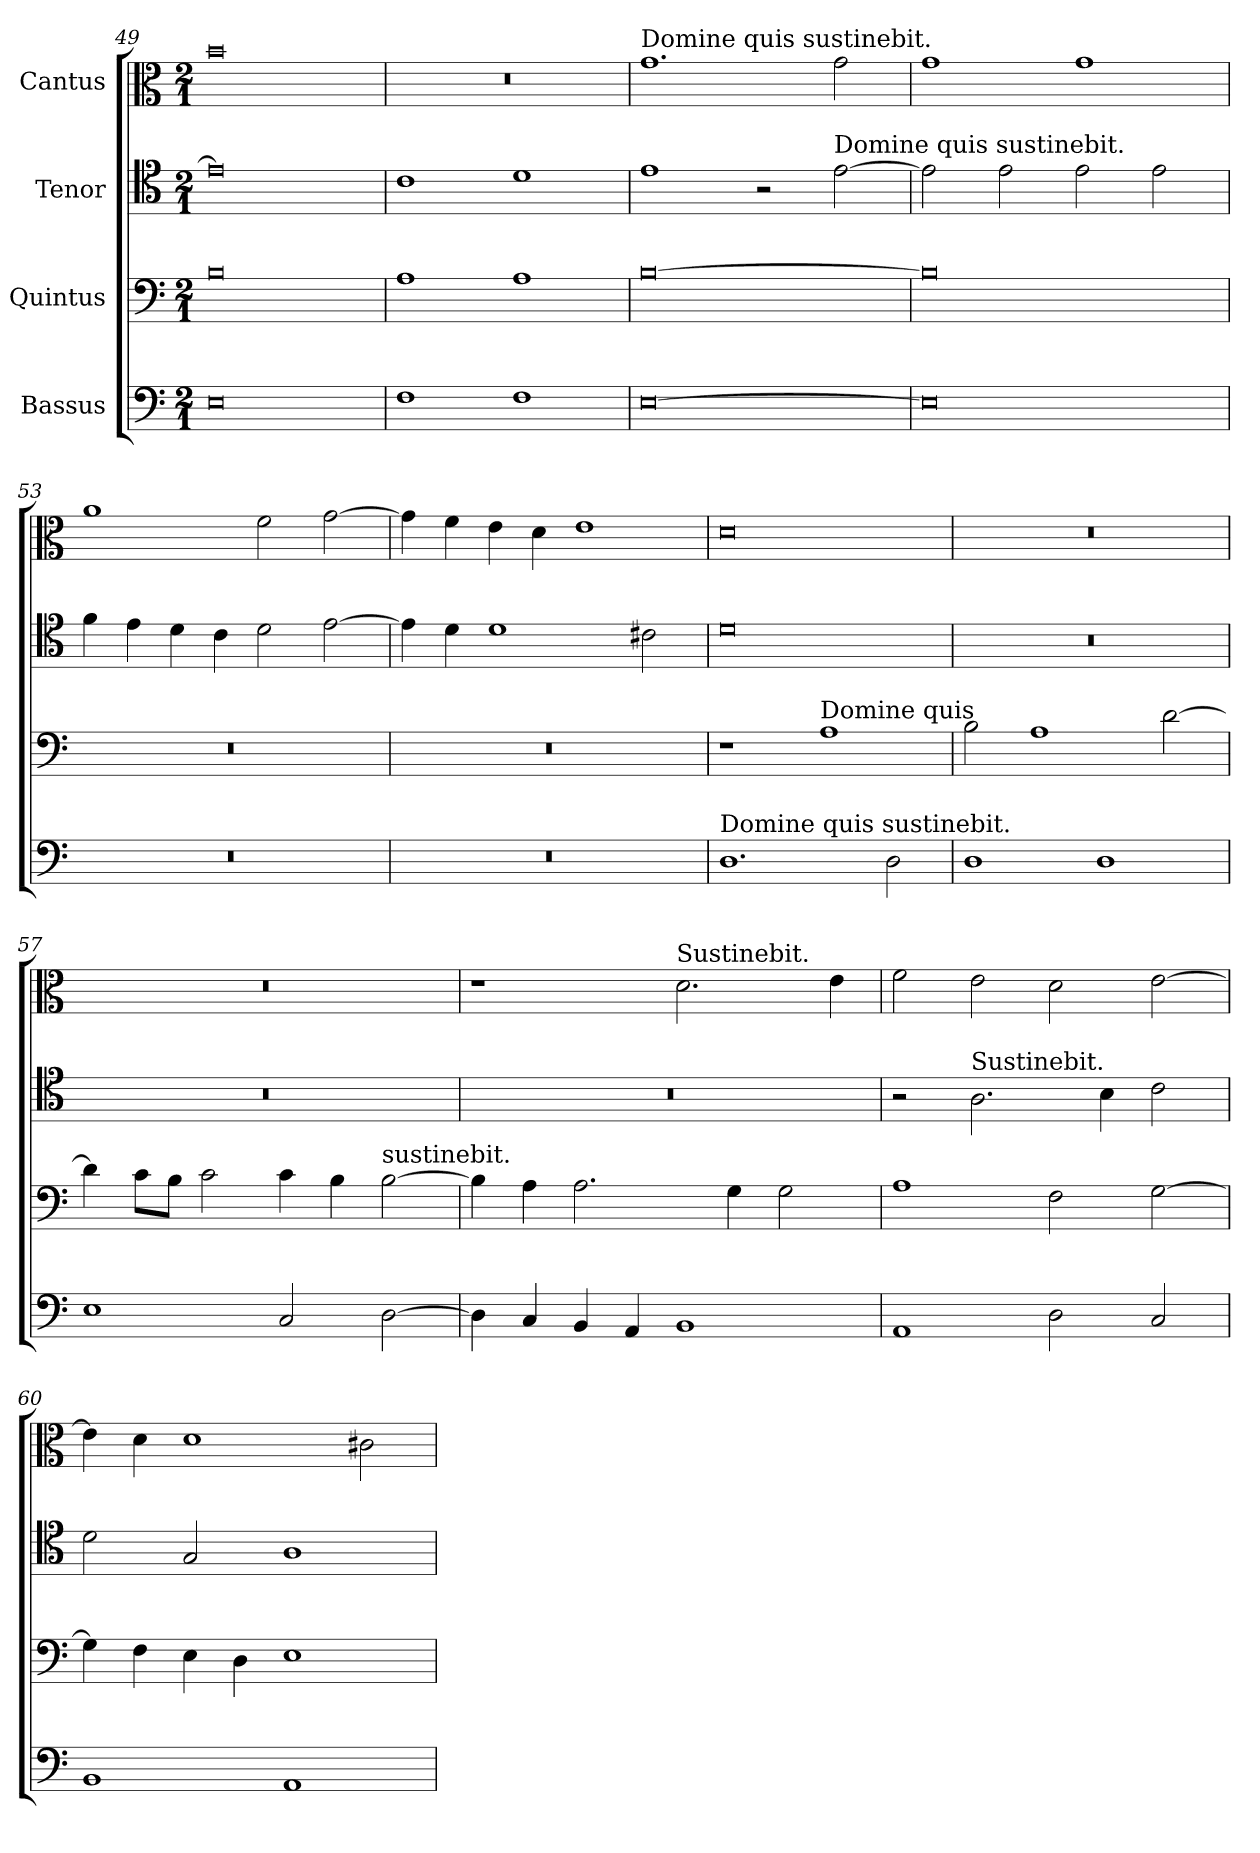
**kern	**kern	**kern	**kern
*part4	*part3	*part2	*part1
*staff4	*staff3	*staff2	*staff1
*I"Bassus	*I"Quintus	*I"Tenor	*I"Cantus
*clefF4	*clefF4	*clefC4	*clefC3
*k[]	*k[]	*k[]	*k[]
*M2/1	*M2/1	*M2/1	*M2/1
=49	=49	=49	=49
0E	0B	0e]	0b
=50	=50	=50	=50
1F	1A	1c	0r
1F	1A	1d	.
=51	=51	=51	=51
!	!	!	!LO:TX:a:t=Domine quis sustinebit.
[0E	[0B	1e	1.g
.	.	2r	.
!	!	!LO:TX:a:t=Domine quis sustinebit.	!
.	.	[2e\	2g\
=52	=52	=52	=52
0E]	0B]	2e\]	1g
.	.	2e\	.
.	.	2e\	1g
.	.	2e\	.
=53	=53	=53	=53
0r	0r	4f\	1a
.	.	4e\	.
.	.	4d\	.
.	.	4c\	.
.	.	2d\	2f\
.	.	[2e\	[2g\
!!LO:LB:g=z
=54	=54	=54	=54
0r	0r	4e\]	4g\]
.	.	4d\	4f\
.	.	1d	4e\
.	.	.	4d\
.	.	.	1e
.	.	2c#i\	.
=55	=55	=55	=55
!LO:TX:a:t=Domine quis sustinebit.	!	!	!
1.D	1r	0d	0d
!	!LO:TX:a:t=Domine quis	!	!
.	1A	.	.
2D\	.	.	.
=56	=56	=56	=56
1D	2B\	0r	0r
.	1A	.	.
1D	.	.	.
.	[2d\	.	.
=57	=57	=57	=57
1E	4d\]	0r	0r
.	8c\L	.	.
.	8B\J	.	.
.	2c\	.	.
2C/	4c\	.	.
.	4B\	.	.
!	!LO:TX:a:t=sustinebit.	!	!
[2D\	[2B\	.	.
=58	=58	=58	=58
4D\]	4B\]	0r	1r
4C/	4A\	.	.
4BB/	2.A\	.	.
4AA/	.	.	.
!	!	!	!LO:TX:a:t=Sustinebit.
1BB	.	.	2.d\
.	4G\	.	.
.	2G\	.	.
.	.	.	4e\
=59	=59	=59	=59
1AA	1A	2r	2f\
!	!	!LO:TX:a:t=Sustinebit.	!
.	.	2.A\	2e\
2D\	2F\	.	2d\
.	.	4B\	.
2C/	[2G\	2c\	[2e\
!!LO:LB:g=z
=60	=60	=60	=60
1BB	4G\]	2d\	4e\]
.	4F\	.	4d\
.	4E\	2G/	1d
.	4D\	.	.
1AA	1E	1A	.
.	.	.	2c#i\
=	=	=	=
*-	*-	*-	*-
